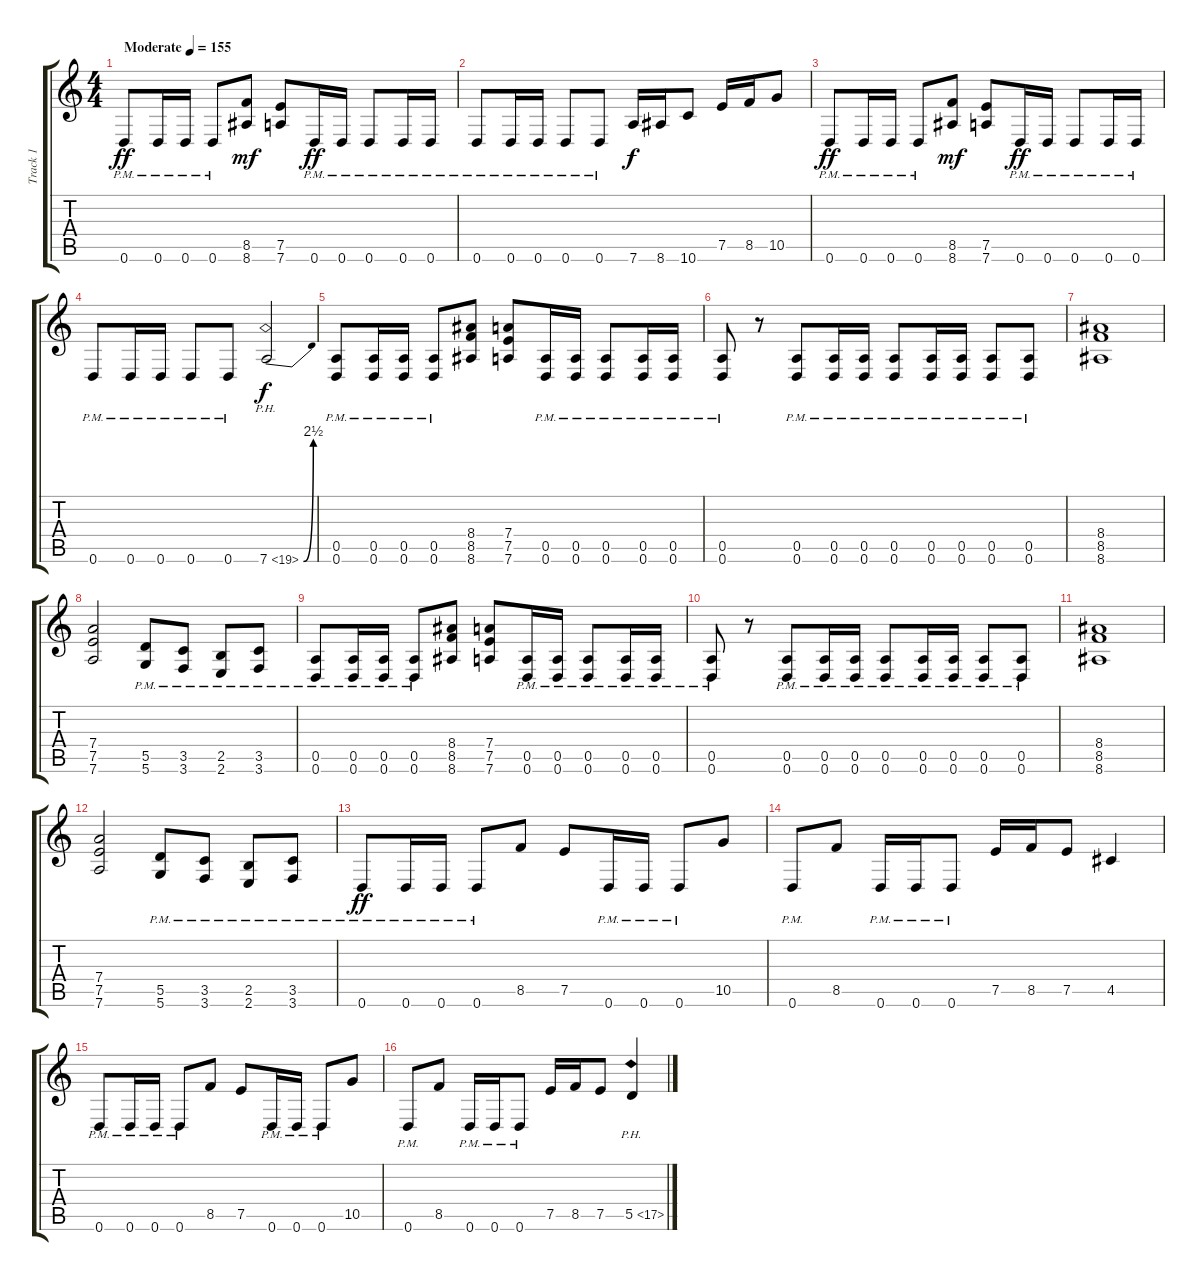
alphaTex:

\track ("Track 1" "Track 1") {instrument distortionguitar}
\staff {score tabs}
\tuning (E4 B3 G3 D3 A2 D2) {hide}
\ts (4 4)
\tempo (155 "Moderate")
\clef g2
\ks c
0.6{pm}.8{dy ff instrument distortionguitar} 0.6{pm}.16 0.6{pm}.16 0.6{pm}.8 (8.5 8.6).8{dy mf} (7.5 7.6).8 0.6{pm}.16{dy ff} 0.6{pm}.16 0.6{pm}.8 0.6{pm}.16 0.6{pm}.16 |
0.6{pm}.8 0.6{pm}.16 0.6{pm}.16 0.6{pm}.8 0.6{pm}.8 7.6.16{dy f} 8.6.16 10.6.8 7.5.16 8.5.16 10.5.8 |
0.6{pm}.8{dy ff} 0.6{pm}.16 0.6{pm}.16 0.6{pm}.8 (8.5 8.6).8{dy mf} (7.5 7.6).8 0.6{pm}.16{dy ff} 0.6{pm}.16 0.6{pm}.8 0.6{pm}.16 0.6{pm}.16 |
0.6{pm}.8 0.6{pm}.16 0.6{pm}.16 0.6{pm}.8 0.6{pm}.8 7.6{be (bend 0 0 60 10) ph 12}.2{dy f} |
(0.5{pm} 0.6{pm}).8 (0.5{pm} 0.6{pm}).16 (0.5{pm} 0.6{pm}).16 (0.5{pm} 0.6{pm}).8 (8.4 8.5 8.6).8 (7.4 7.5 7.6).8 (0.5{pm} 0.6{pm}).16 (0.5{pm} 0.6{pm}).16 (0.5{pm} 0.6{pm}).8 (0.5{pm} 0.6{pm}).16 (0.5{pm} 0.6{pm}).16 |
(0.5{pm} 0.6{pm}).8 r.8 (0.5{pm} 0.6{pm}).8 (0.5{pm} 0.6{pm}).16 (0.5{pm} 0.6{pm}).16 (0.5{pm} 0.6{pm}).8 (0.5{pm} 0.6{pm}).16 (0.5{pm} 0.6{pm}).16 (0.5{pm} 0.6{pm}).8 (0.5{pm} 0.6{pm}).8 |
(8.4 8.5 8.6).1 |
(7.4 7.5 7.6).2 (5.5{pm} 5.6{pm}).8 (3.5{pm} 3.6{pm}).8 (2.5{pm} 2.6{pm}).8 (3.5{pm} 3.6{pm}).8 |
(0.5{pm} 0.6{pm}).8 (0.5{pm} 0.6{pm}).16 (0.5{pm} 0.6{pm}).16 (0.5{pm} 0.6{pm}).8 (8.4 8.5 8.6).8 (7.4 7.5 7.6).8 (0.5{pm} 0.6{pm}).16 (0.5{pm} 0.6{pm}).16 (0.5{pm} 0.6{pm}).8 (0.5{pm} 0.6{pm}).16 (0.5{pm} 0.6{pm}).16 |
(0.5{pm} 0.6{pm}).8 r.8 (0.5{pm} 0.6{pm}).8 (0.5{pm} 0.6{pm}).16 (0.5{pm} 0.6{pm}).16 (0.5{pm} 0.6{pm}).8 (0.5{pm} 0.6{pm}).16 (0.5{pm} 0.6{pm}).16 (0.5{pm} 0.6{pm}).8 (0.5{pm} 0.6{pm}).8 |
(8.4 8.5 8.6).1 |
(7.4 7.5 7.6).2 (5.5{pm} 5.6{pm}).8 (3.5{pm} 3.6{pm}).8 (2.5{pm} 2.6{pm}).8 (3.5{pm} 3.6{pm}).8 |
0.6{pm}.8{dy ff} 0.6{pm}.16 0.6{pm}.16 0.6{pm}.8 8.5.8 7.5.8 0.6{pm}.16 0.6{pm}.16 0.6{pm}.8 10.5.8 |
0.6{pm}.8 8.5.8 0.6{pm}.16 0.6{pm}.16 0.6{pm}.8 7.5.16 8.5.16 7.5.8 4.5.4 |
0.6{pm}.8 0.6{pm}.16 0.6{pm}.16 0.6{pm}.8 8.5.8 7.5.8 0.6{pm}.16 0.6{pm}.16 0.6{pm}.8 10.5.8 |
0.6{pm}.8 8.5.8 0.6{pm}.16 0.6{pm}.16 0.6{pm}.8 7.5.16 8.5.16 7.5.8 5.5{ph 12}.4
